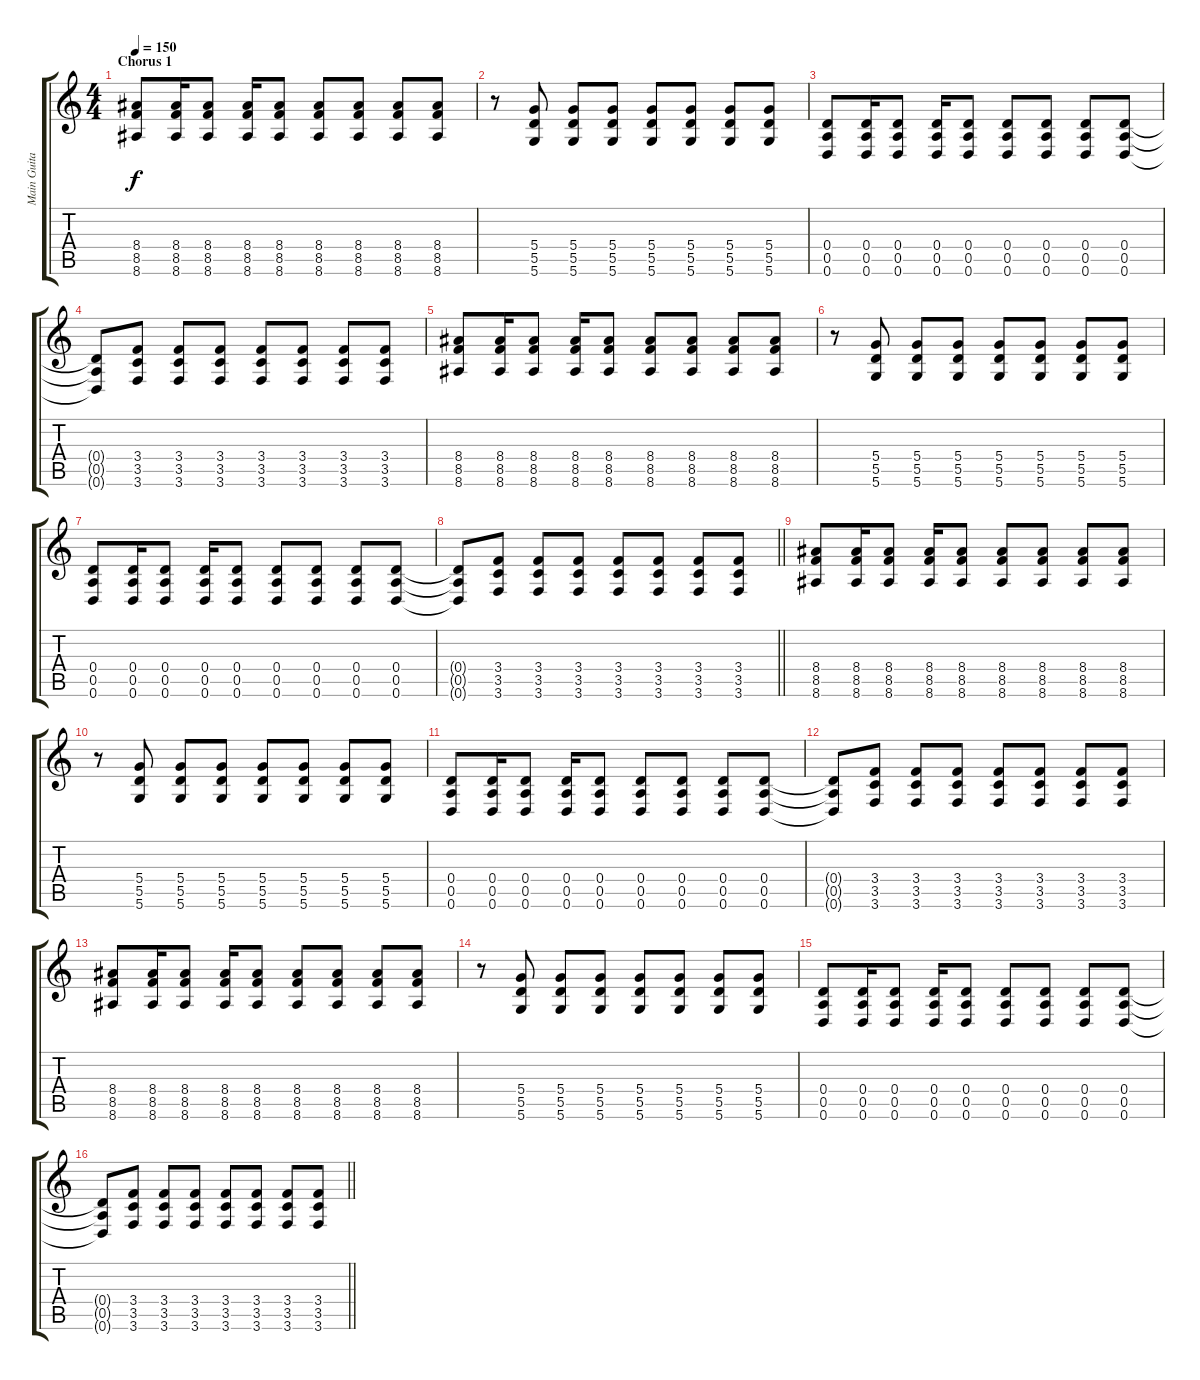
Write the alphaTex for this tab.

\track ("Main Guitar" "Main Guita") {instrument distortionguitar}
\staff {score tabs}
\tuning (E4 B3 G3 D3 A2 D2) {hide}
\ts (4 4)
\section ("" "Chorus 1")
\tempo 150
\clef g2
\ks c
(8.4 8.5 8.6).8{dy f} (8.4 8.5 8.6).16 (8.4 8.5 8.6).8 (8.4 8.5 8.6).16 (8.4 8.5 8.6).8 (8.4 8.5 8.6).8 (8.4 8.5 8.6).8 (8.4 8.5 8.6).8 (8.4 8.5 8.6).8 |
r.8 (5.4 5.5 5.6).8 (5.4 5.5 5.6).8 (5.4 5.5 5.6).8 (5.4 5.5 5.6).8 (5.4 5.5 5.6).8 (5.4 5.5 5.6).8 (5.4 5.5 5.6).8 |
(0.4 0.5 0.6).8 (0.4 0.5 0.6).16 (0.4 0.5 0.6).8 (0.4 0.5 0.6).16 (0.4 0.5 0.6).8 (0.4 0.5 0.6).8 (0.4 0.5 0.6).8 (0.4 0.5 0.6).8 (0.4 0.5 0.6).8 |
(0.4{t} 0.5{t} 0.6{t}).8 (3.4 3.5 3.6).8 (3.4 3.5 3.6).8 (3.4 3.5 3.6).8 (3.4 3.5 3.6).8 (3.4 3.5 3.6).8 (3.4 3.5 3.6).8 (3.4 3.5 3.6).8 |
(8.4 8.5 8.6).8 (8.4 8.5 8.6).16 (8.4 8.5 8.6).8 (8.4 8.5 8.6).16 (8.4 8.5 8.6).8 (8.4 8.5 8.6).8 (8.4 8.5 8.6).8 (8.4 8.5 8.6).8 (8.4 8.5 8.6).8 |
r.8 (5.4 5.5 5.6).8 (5.4 5.5 5.6).8 (5.4 5.5 5.6).8 (5.4 5.5 5.6).8 (5.4 5.5 5.6).8 (5.4 5.5 5.6).8 (5.4 5.5 5.6).8 |
(0.4 0.5 0.6).8 (0.4 0.5 0.6).16 (0.4 0.5 0.6).8 (0.4 0.5 0.6).16 (0.4 0.5 0.6).8 (0.4 0.5 0.6).8 (0.4 0.5 0.6).8 (0.4 0.5 0.6).8 (0.4 0.5 0.6).8 |
\barLineRight lightlight
(0.4{t} 0.5{t} 0.6{t}).8 (3.4 3.5 3.6).8 (3.4 3.5 3.6).8 (3.4 3.5 3.6).8 (3.4 3.5 3.6).8 (3.4 3.5 3.6).8 (3.4 3.5 3.6).8 (3.4 3.5 3.6).8 |
(8.4 8.5 8.6).8 (8.4 8.5 8.6).16 (8.4 8.5 8.6).8 (8.4 8.5 8.6).16 (8.4 8.5 8.6).8 (8.4 8.5 8.6).8 (8.4 8.5 8.6).8 (8.4 8.5 8.6).8 (8.4 8.5 8.6).8 |
r.8 (5.4 5.5 5.6).8 (5.4 5.5 5.6).8 (5.4 5.5 5.6).8 (5.4 5.5 5.6).8 (5.4 5.5 5.6).8 (5.4 5.5 5.6).8 (5.4 5.5 5.6).8 |
(0.4 0.5 0.6).8 (0.4 0.5 0.6).16 (0.4 0.5 0.6).8 (0.4 0.5 0.6).16 (0.4 0.5 0.6).8 (0.4 0.5 0.6).8 (0.4 0.5 0.6).8 (0.4 0.5 0.6).8 (0.4 0.5 0.6).8 |
(0.4{t} 0.5{t} 0.6{t}).8 (3.4 3.5 3.6).8 (3.4 3.5 3.6).8 (3.4 3.5 3.6).8 (3.4 3.5 3.6).8 (3.4 3.5 3.6).8 (3.4 3.5 3.6).8 (3.4 3.5 3.6).8 |
(8.4 8.5 8.6).8 (8.4 8.5 8.6).16 (8.4 8.5 8.6).8 (8.4 8.5 8.6).16 (8.4 8.5 8.6).8 (8.4 8.5 8.6).8 (8.4 8.5 8.6).8 (8.4 8.5 8.6).8 (8.4 8.5 8.6).8 |
r.8 (5.4 5.5 5.6).8 (5.4 5.5 5.6).8 (5.4 5.5 5.6).8 (5.4 5.5 5.6).8 (5.4 5.5 5.6).8 (5.4 5.5 5.6).8 (5.4 5.5 5.6).8 |
(0.4 0.5 0.6).8 (0.4 0.5 0.6).16 (0.4 0.5 0.6).8 (0.4 0.5 0.6).16 (0.4 0.5 0.6).8 (0.4 0.5 0.6).8 (0.4 0.5 0.6).8 (0.4 0.5 0.6).8 (0.4 0.5 0.6).8 |
\barLineRight lightlight
(0.4{t} 0.5{t} 0.6{t}).8 (3.4 3.5 3.6).8 (3.4 3.5 3.6).8 (3.4 3.5 3.6).8 (3.4 3.5 3.6).8 (3.4 3.5 3.6).8 (3.4 3.5 3.6).8 (3.4 3.5 3.6).8
